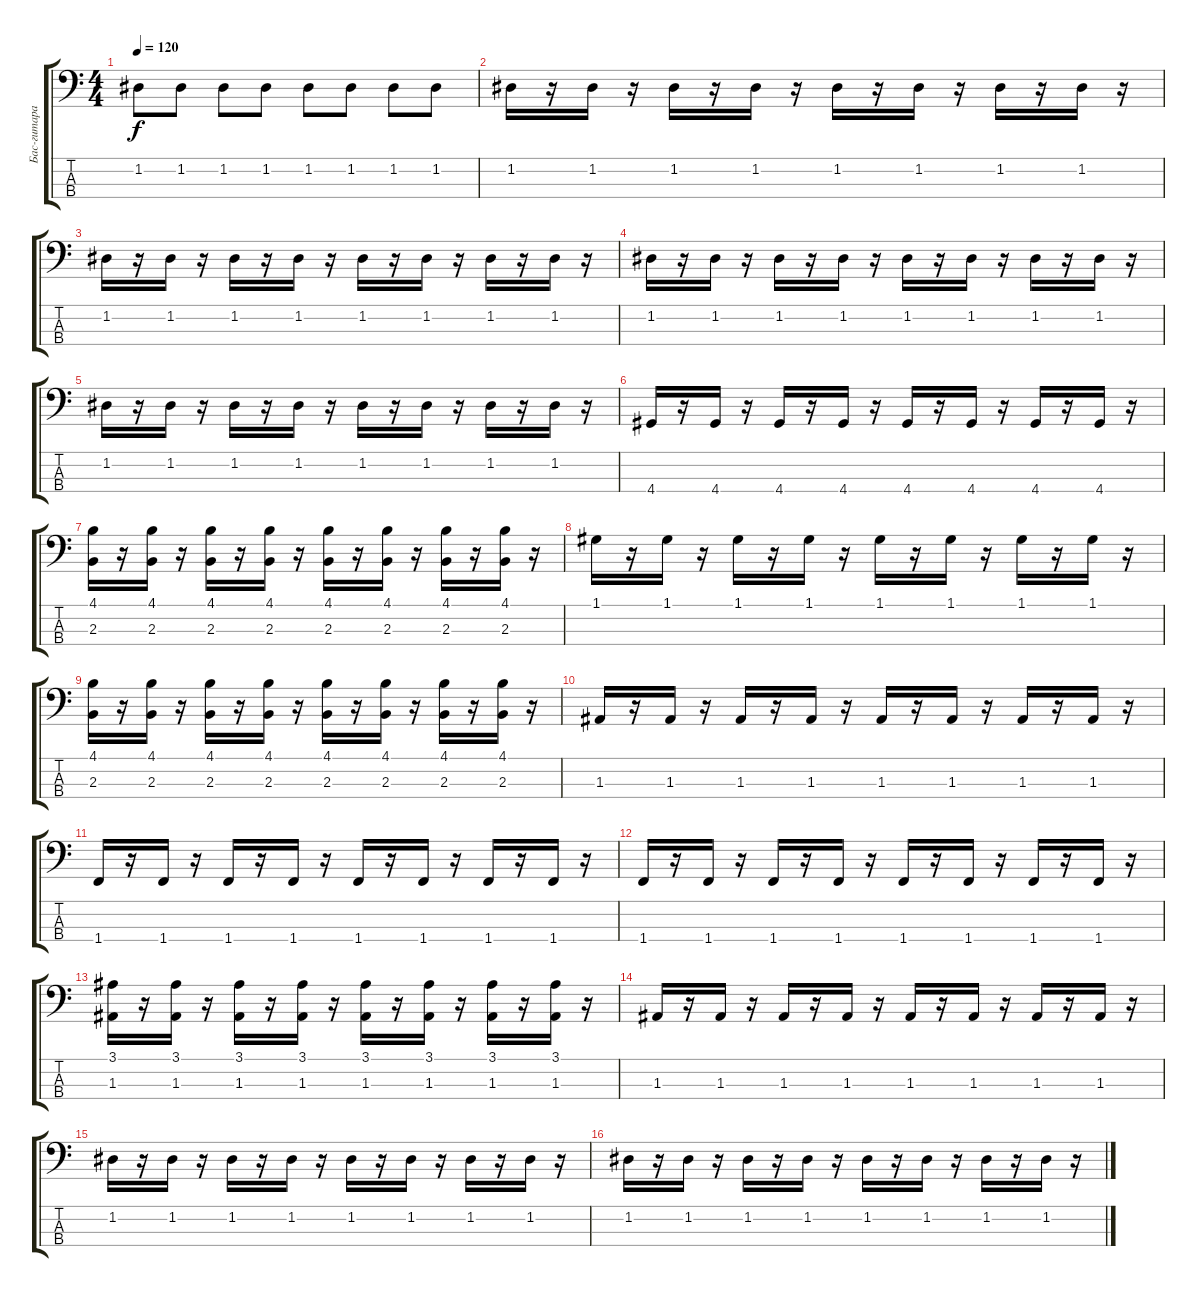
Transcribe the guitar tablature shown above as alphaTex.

\track ("Бас-гитара" "Бас-гитара") {instrument synthbass2}
\staff {score tabs}
\tuning (G2 D2 A1 E1) {hide}
\ts (4 4)
\tempo 120
\clef f4
\ks c
1.2.8{dy f} 1.2.8 1.2.8 1.2.8 1.2.8 1.2.8 1.2.8 1.2.8 |
1.2.16 r.16 1.2.16 r.16 1.2.16 r.16 1.2.16 r.16 1.2.16 r.16 1.2.16 r.16 1.2.16 r.16 1.2.16 r.16 |
1.2.16 r.16 1.2.16 r.16 1.2.16 r.16 1.2.16 r.16 1.2.16 r.16 1.2.16 r.16 1.2.16 r.16 1.2.16 r.16 |
1.2.16 r.16 1.2.16 r.16 1.2.16 r.16 1.2.16 r.16 1.2.16 r.16 1.2.16 r.16 1.2.16 r.16 1.2.16 r.16 |
1.2.16 r.16 1.2.16 r.16 1.2.16 r.16 1.2.16 r.16 1.2.16 r.16 1.2.16 r.16 1.2.16 r.16 1.2.16 r.16 |
4.4.16 r.16 4.4.16 r.16 4.4.16 r.16 4.4.16 r.16 4.4.16 r.16 4.4.16 r.16 4.4.16 r.16 4.4.16 r.16 |
(4.1 2.3).16 r.16 (4.1 2.3).16 r.16 (4.1 2.3).16 r.16 (4.1 2.3).16 r.16 (4.1 2.3).16 r.16 (4.1 2.3).16 r.16 (4.1 2.3).16 r.16 (4.1 2.3).16 r.16 |
1.1.16 r.16 1.1.16 r.16 1.1.16 r.16 1.1.16 r.16 1.1.16 r.16 1.1.16 r.16 1.1.16 r.16 1.1.16 r.16 |
(4.1 2.3).16 r.16 (4.1 2.3).16 r.16 (4.1 2.3).16 r.16 (4.1 2.3).16 r.16 (4.1 2.3).16 r.16 (4.1 2.3).16 r.16 (4.1 2.3).16 r.16 (4.1 2.3).16 r.16 |
1.3.16 r.16 1.3.16 r.16 1.3.16 r.16 1.3.16 r.16 1.3.16 r.16 1.3.16 r.16 1.3.16 r.16 1.3.16 r.16 |
1.4.16 r.16 1.4.16 r.16 1.4.16 r.16 1.4.16 r.16 1.4.16 r.16 1.4.16 r.16 1.4.16 r.16 1.4.16 r.16 |
1.4.16 r.16 1.4.16 r.16 1.4.16 r.16 1.4.16 r.16 1.4.16 r.16 1.4.16 r.16 1.4.16 r.16 1.4.16 r.16 |
(3.1 1.3).16 r.16 (3.1 1.3).16 r.16 (3.1 1.3).16 r.16 (3.1 1.3).16 r.16 (3.1 1.3).16 r.16 (3.1 1.3).16 r.16 (3.1 1.3).16 r.16 (3.1 1.3).16 r.16 |
1.3.16 r.16 1.3.16 r.16 1.3.16 r.16 1.3.16 r.16 1.3.16 r.16 1.3.16 r.16 1.3.16 r.16 1.3.16 r.16 |
1.2.16 r.16 1.2.16 r.16 1.2.16 r.16 1.2.16 r.16 1.2.16 r.16 1.2.16 r.16 1.2.16 r.16 1.2.16 r.16 |
1.2.16 r.16 1.2.16 r.16 1.2.16 r.16 1.2.16 r.16 1.2.16 r.16 1.2.16 r.16 1.2.16 r.16 1.2.16 r.16
